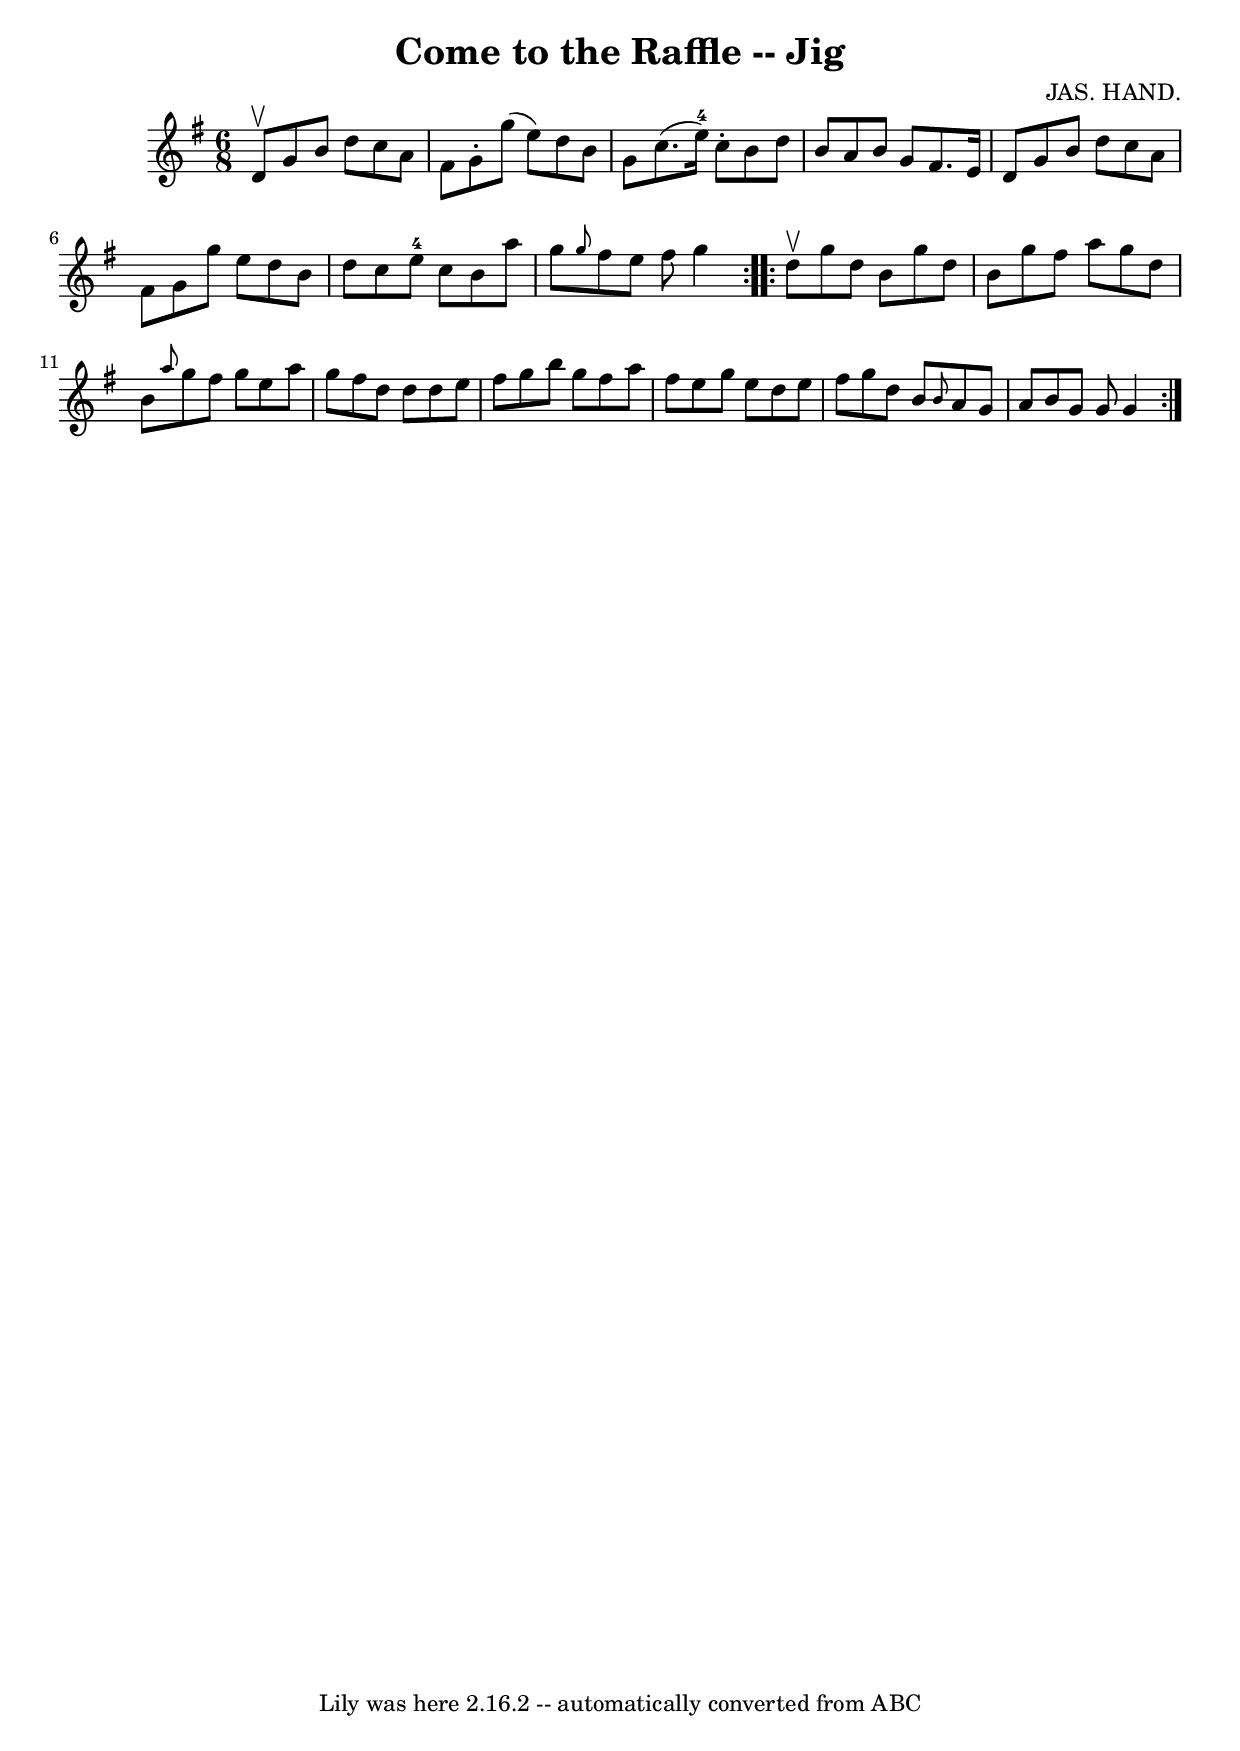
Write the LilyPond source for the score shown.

\version "2.7.40"
\include "Mammoth.ily"
\header {
	book = "Ryan's Mammoth Collection"
	composer = "JAS. HAND."
	crossRefNumber = "1"
	footnotes = "\\\\84 429"
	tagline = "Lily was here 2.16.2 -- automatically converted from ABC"
	title = "Come to the Raffle -- Jig"
}
voicedefault =  {
\set Score.defaultBarType = "empty"

\repeat volta 2 {
\time 6/8 \key g \major d'8^\upbow |
 g'8 b'8 d''8 c''8   
 a'8 fis'8    |
 g'8 -. g''8 (e''8) d''8 b'8 g'8    
|
 c''8. (e''16-4) c''8 -. b'8 d''8 b'8    |
   
a'8 b'8 g'8 fis'8. e'16 d'8    |
 g'8 b'8 d''8   
 c''8 a'8 fis'8    |
 g'8 g''8 e''8 d''8 b'8 d''8  
  |
 c''8 e''8-4 c''8 b'8 a''8 g''8    |
 
\grace { g''8  } fis''8 e''8 fis''8 g''4  }     \repeat volta 2 { 
 d''8^\upbow |
 g''8 d''8 b'8 g''8 d''8 b'8    
|
 g''8 fis''8 a''8 g''8 d''8 b'8    |
 \grace {   
 a''8  } g''8 fis''8 g''8 e''8 a''8 g''8    |
 fis''8  
 d''8 d''8 d''8 e''8 fis''8    |
 g''8 b''8 g''8   
 fis''8 a''8 fis''8    |
 e''8 g''8 e''8 d''8 e''8    
fis''8    |
 g''8 d''8 b'8  \grace { b'8  } a'8 g'8    
a'8    |
 b'8 g'8 g'8 g'4  }   
}

\score{
    <<

	\context Staff="default"
	{
	    \voicedefault 
	}

    >>
	\layout {
	}
	\midi {}
}
